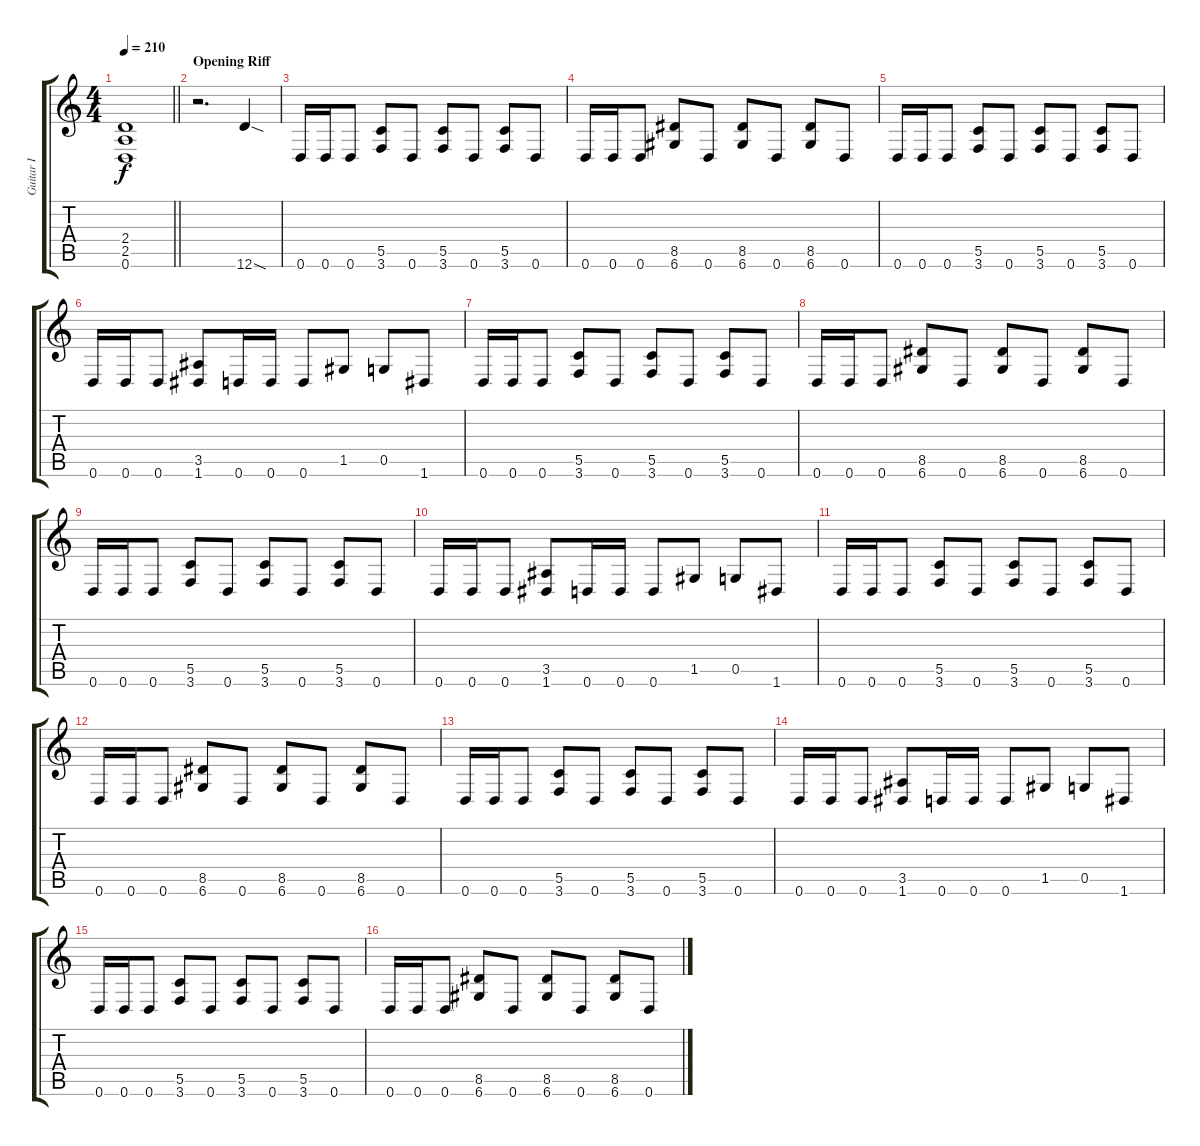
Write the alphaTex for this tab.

\track ("Guitar I" "Guitar I") {instrument distortionguitar}
\staff {score tabs}
\tuning (D4 A3 F3 C3 G2 D2) {hide}
\ts (4 4)
\tempo 210
\clef g2
\barLineRight lightlight
\ks c
(2.4{t} 2.5{t} 0.6{t}).1{dy f} |
\section ("" "Opening Riff")
r.2{d} 12.6{sod}.4 |
0.6.16 0.6.16 0.6.8 (5.5 3.6).8 0.6.8 (5.5 3.6).8 0.6.8 (5.5 3.6).8 0.6.8 |
0.6.16 0.6.16 0.6.8 (8.5 6.6).8 0.6.8 (8.5 6.6).8 0.6.8 (8.5 6.6).8 0.6.8 |
0.6.16 0.6.16 0.6.8 (5.5 3.6).8 0.6.8 (5.5 3.6).8 0.6.8 (5.5 3.6).8 0.6.8 |
0.6.16 0.6.16 0.6.8 (3.5 1.6).8 0.6.16 0.6.16 0.6.8 1.5.8 0.5.8 1.6.8 |
0.6.16 0.6.16 0.6.8 (5.5 3.6).8 0.6.8 (5.5 3.6).8 0.6.8 (5.5 3.6).8 0.6.8 |
0.6.16 0.6.16 0.6.8 (8.5 6.6).8 0.6.8 (8.5 6.6).8 0.6.8 (8.5 6.6).8 0.6.8 |
0.6.16 0.6.16 0.6.8 (5.5 3.6).8 0.6.8 (5.5 3.6).8 0.6.8 (5.5 3.6).8 0.6.8 |
0.6.16 0.6.16 0.6.8 (3.5 1.6).8 0.6.16 0.6.16 0.6.8 1.5.8 0.5.8 1.6.8 |
0.6.16 0.6.16 0.6.8 (5.5 3.6).8 0.6.8 (5.5 3.6).8 0.6.8 (5.5 3.6).8 0.6.8 |
0.6.16 0.6.16 0.6.8 (8.5 6.6).8 0.6.8 (8.5 6.6).8 0.6.8 (8.5 6.6).8 0.6.8 |
0.6.16 0.6.16 0.6.8 (5.5 3.6).8 0.6.8 (5.5 3.6).8 0.6.8 (5.5 3.6).8 0.6.8 |
0.6.16 0.6.16 0.6.8 (3.5 1.6).8 0.6.16 0.6.16 0.6.8 1.5.8 0.5.8 1.6.8 |
0.6.16 0.6.16 0.6.8 (5.5 3.6).8 0.6.8 (5.5 3.6).8 0.6.8 (5.5 3.6).8 0.6.8 |
0.6.16 0.6.16 0.6.8 (8.5 6.6).8 0.6.8 (8.5 6.6).8 0.6.8 (8.5 6.6).8 0.6.8
